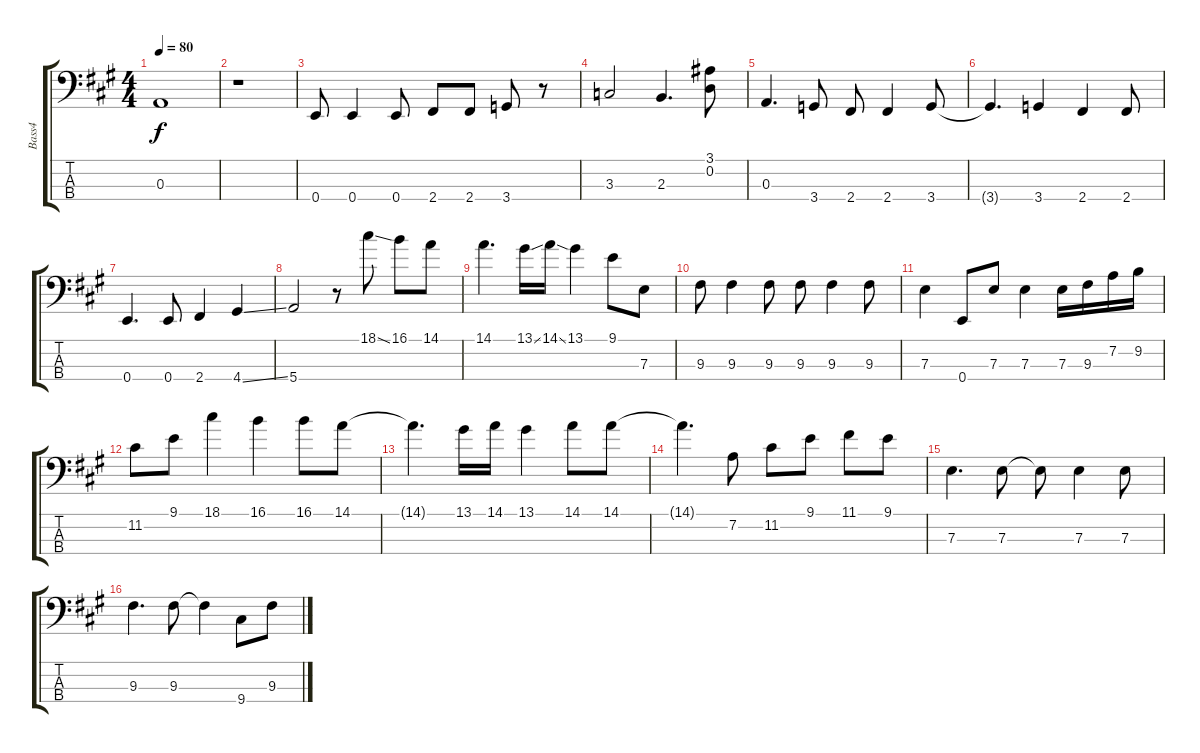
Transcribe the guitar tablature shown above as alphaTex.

\track ("Bass4" "Bass4") {instrument acousticbass}
\staff {score tabs}
\tuning (G2 D2 A1 E1) {hide}
\ts (4 4)
\tempo 80
\clef f4
\ks a
0.3{t}.1{dy f} |
r.1 |
0.4.8 0.4.4 0.4.8 2.4.8 2.4.8 3.4.8 r.8 |
3.3.2 2.3.4{d} (3.1 0.2).8 |
0.3.4{d} 3.4.8 2.4.8 2.4.4 3.4.8 |
3.4{t}.4{d} 3.4.4 2.4.4 2.4.8 |
0.4.4{d} 0.4.8 2.4.4 4.4{ss}.4 |
5.4.2 r.8 18.1{ss}.8 16.1.8 14.1.8 |
14.1.4{d} 13.1{ss}.16 14.1{ss}.16 13.1.4 9.1.8 7.3.8 |
9.3.8 9.3.4 9.3.8 9.3.8 9.3.4 9.3.8 |
7.3.4 0.4.8 7.3.8 7.3.4 7.3.16 9.3.16 7.2.16 9.2.16 |
11.2.8 9.1.8 18.1.4 16.1.4 16.1.8 14.1.8 |
14.1{t}.4{d} 13.1.16 14.1.16 13.1.4 14.1.8 14.1.8 |
14.1{t}.4{d} 7.2.8 11.2.8 9.1.8 11.1.8 9.1.8 |
7.3.4{d} 7.3.8 7.3{t}.8 7.3.4 7.3.8 |
9.3.4{d} 9.3.8 9.3{t}.4 9.4.8 9.3.8
